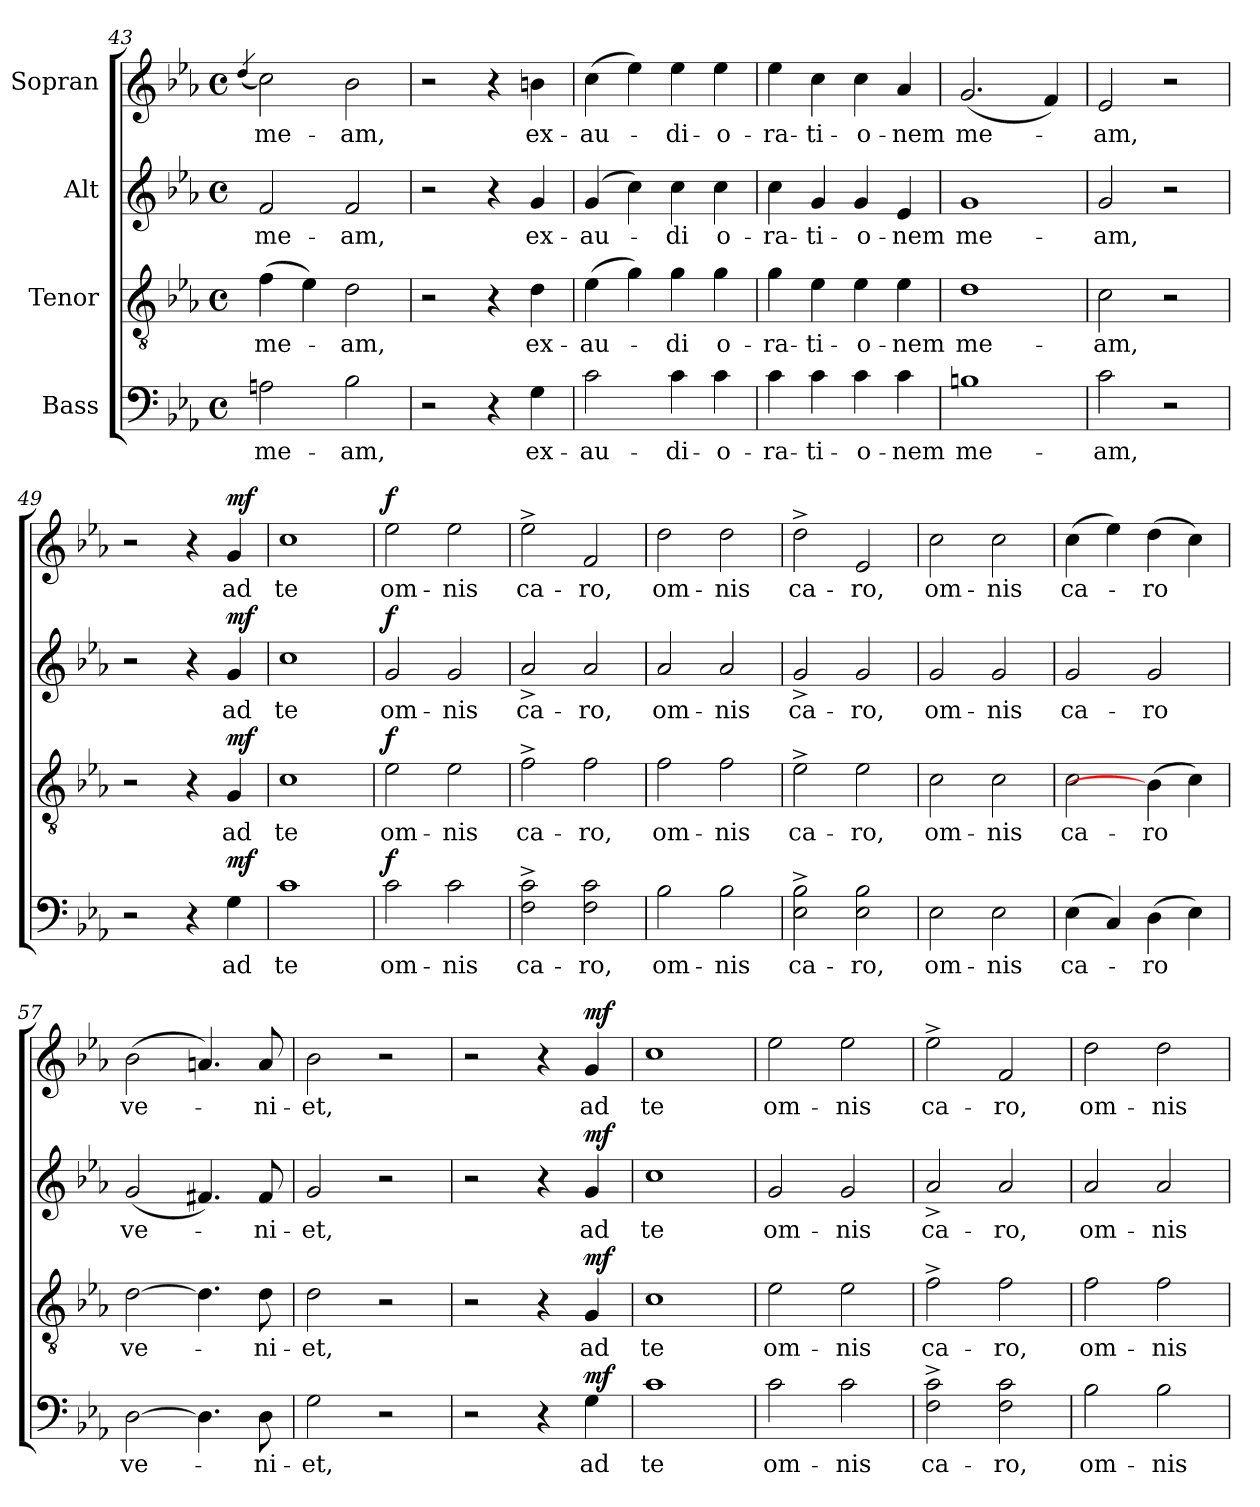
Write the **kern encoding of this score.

**kern	**text	**dynam	**kern	**text	**dynam	**kern	**text	**dynam	**kern	**text	**dynam
*part4	*part4	*part4	*part3	*part3	*part3	*part2	*part2	*part2	*part1	*part1	*part1
*staff4	*staff4	*staff4	*staff3	*staff3	*staff3	*staff2	*staff2	*staff2	*staff1	*staff1	*staff1
*I"Bass	*	*	*I"Tenor	*	*	*I"Alt	*	*	*I"Sopran	*	*
!!LO:PB:g=z
*clefF4	*	*	*clefGv2	*	*	*clefG2	*	*	*clefG2	*	*
*k[b-e-a-]	*	*	*k[b-e-a-]	*	*	*k[b-e-a-]	*	*	*k[b-e-a-]	*	*
*c:	*	*	*c:	*	*	*c:	*	*	*c:	*	*
*M4/4	*	*	*M4/4	*	*	*M4/4	*	*	*M4/4	*	*
*met(c)	*	*	*met(c)	*	*	*met(c)	*	*	*met(c)	*	*
=43	=43	=43	=43	=43	=43	=43	=43	=43	=43	=43	=43
.	.	.	.	.	.	.	.	.	(<4qdd/	.	.
!	!LO:LY:b	!	!	!LO:LY:b	!	!	!LO:LY:b	!	!	!LO:LY:b	!
2An\	me-	.	(>4f\	me-	.	2f/	me-	.	2cc\)	me-	.
.	.	.	4e-\)	.	.	.	.	.	.	.	.
!	!LO:LY:b	!	!	!LO:LY:b	!	!	!LO:LY:b	!	!	!LO:LY:b	!
2B-\	-am,	.	2d\	-am,	.	2f/	-am,	.	2b-\	-am,	.
=44	=44	=44	=44	=44	=44	=44	=44	=44	=44	=44	=44
2r	.	.	2r	.	.	2r	.	.	2r	.	.
4r	.	.	4r	.	.	4r	.	.	4r	.	.
!	!LO:LY:b	!	!	!LO:LY:b	!	!	!LO:LY:b	!	!	!LO:LY:b	!
4G\	ex-	.	4d\	ex-	.	4g/	ex-	.	4bn\	ex-	.
=45	=45	=45	=45	=45	=45	=45	=45	=45	=45	=45	=45
!	!LO:LY:b	!	!	!LO:LY:b	!	!	!LO:LY:b	!	!	!LO:LY:b	!
2c\	-au-	.	(>4e-\	-au-	.	(>4g/	-au-	.	(>4cc\	-au-	.
.	.	.	4g\)	.	.	4cc\)	.	.	4ee-\)	.	.
!	!LO:LY:b	!	!	!LO:LY:b	!	!	!LO:LY:b	!	!	!LO:LY:b	!
4c\	-di-	.	4g\	-di	.	4cc\	-di	.	4ee-\	-di-	.
!	!LO:LY:b	!	!	!LO:LY:b	!	!	!LO:LY:b	!	!	!LO:LY:b	!
4c\	-o-	.	4g\	o-	.	4cc\	o-	.	4ee-\	-o-	.
=46	=46	=46	=46	=46	=46	=46	=46	=46	=46	=46	=46
!	!LO:LY:b	!	!	!LO:LY:b	!	!	!LO:LY:b	!	!	!LO:LY:b	!
4c\	-ra-	.	4g\	-ra-	.	4cc\	-ra-	.	4ee-\	-ra-	.
!	!LO:LY:b	!	!	!LO:LY:b	!	!	!LO:LY:b	!	!	!LO:LY:b	!
4c\	-ti-	.	4e-\	-ti-	.	4g/	-ti-	.	4cc\	-ti-	.
!	!LO:LY:b	!	!	!LO:LY:b	!	!	!LO:LY:b	!	!	!LO:LY:b	!
4c\	-o-	.	4e-\	-o-	.	4g/	-o-	.	4cc\	-o-	.
!	!LO:LY:b	!	!	!LO:LY:b	!	!	!LO:LY:b	!	!	!LO:LY:b	!
4c\	-nem	.	4e-\	-nem	.	4e-/	-nem	.	4a-/	-nem	.
=47	=47	=47	=47	=47	=47	=47	=47	=47	=47	=47	=47
!	!LO:LY:b	!	!	!LO:LY:b	!	!	!LO:LY:b	!	!	!LO:LY:b	!
1Bn	me-	.	1d	me-	.	1g	me-	.	(<2.g/	me-	.
.	.	.	.	.	.	.	.	.	4f/)	.	.
=48	=48	=48	=48	=48	=48	=48	=48	=48	=48	=48	=48
!	!LO:LY:b	!	!	!LO:LY:b	!	!	!LO:LY:b	!	!	!LO:LY:b	!
2c\	-am,	.	2c\	-am,	.	2g/	-am,	.	2e-/	-am,	.
2r	.	.	2r	.	.	2r	.	.	2r	.	.
!!LO:PB:g=z
=49	=49	=49	=49	=49	=49	=49	=49	=49	=49	=49	=49
2r	.	.	2r	.	.	2r	.	.	2r	.	.
4r	.	.	4r	.	.	4r	.	.	4r	.	.
!	!LO:LY:b	!LO:DY:a	!	!LO:LY:b	!LO:DY:a	!	!LO:LY:b	!LO:DY:a	!	!LO:LY:b	!LO:DY:a
4G\	ad	mf	4G/	ad	mf	4g/	ad	mf	4g/	ad	mf
=50	=50	=50	=50	=50	=50	=50	=50	=50	=50	=50	=50
!	!LO:LY:b	!	!	!LO:LY:b	!	!	!LO:LY:b	!	!	!LO:LY:b	!
1c	te	.	1c	te	.	1cc	te	.	1cc	te	.
=51	=51	=51	=51	=51	=51	=51	=51	=51	=51	=51	=51
!	!LO:LY:b	!LO:DY:a	!	!LO:LY:b	!LO:DY:a	!	!LO:LY:b	!LO:DY:a	!	!LO:LY:b	!LO:DY:a
2c\	om-	f	2e-\	om-	f	2g/	om-	f	2ee-\	om-	f
!	!LO:LY:b	!	!	!LO:LY:b	!	!	!LO:LY:b	!	!	!LO:LY:b	!
2c\	-nis	.	2e-\	-nis	.	2g/	-nis	.	2ee-\	-nis	.
=52	=52	=52	=52	=52	=52	=52	=52	=52	=52	=52	=52
!	!LO:LY:b	!	!	!LO:LY:b	!	!	!LO:LY:b	!	!	!LO:LY:b	!
2F\^ 2c\^	ca-	.	2f^\	ca-	.	2a-^/	ca-	.	2ee-^\	ca-	.
!	!LO:LY:b	!	!	!LO:LY:b	!	!	!LO:LY:b	!	!	!LO:LY:b	!
2F\ 2c\	-ro,	.	2f\	-ro,	.	2a-/	-ro,	.	2f/	-ro,	.
=53	=53	=53	=53	=53	=53	=53	=53	=53	=53	=53	=53
!	!LO:LY:b	!	!	!LO:LY:b	!	!	!LO:LY:b	!	!	!LO:LY:b	!
2B-\	om-	.	2f\	om-	.	2a-/	om-	.	2dd\	om-	.
!	!LO:LY:b	!	!	!LO:LY:b	!	!	!LO:LY:b	!	!	!LO:LY:b	!
2B-\	-nis	.	2f\	-nis	.	2a-/	-nis	.	2dd\	-nis	.
=54	=54	=54	=54	=54	=54	=54	=54	=54	=54	=54	=54
!	!LO:LY:b	!	!	!LO:LY:b	!	!	!LO:LY:b	!	!	!LO:LY:b	!
2E-\^ 2B-\^	ca-	.	2e-^\	ca-	.	2g^/	ca-	.	2dd^\	ca-	.
!	!LO:LY:b	!	!	!LO:LY:b	!	!	!LO:LY:b	!	!	!LO:LY:b	!
2E-\ 2B-\	-ro,	.	2e-\	-ro,	.	2g/	-ro,	.	2e-/	-ro,	.
=55	=55	=55	=55	=55	=55	=55	=55	=55	=55	=55	=55
!	!LO:LY:b	!	!	!LO:LY:b	!	!	!LO:LY:b	!	!	!LO:LY:b	!
2E-\	om-	.	2c\	om-	.	2g/	om-	.	2cc\	om-	.
!	!LO:LY:b	!	!	!LO:LY:b	!	!	!LO:LY:b	!	!	!LO:LY:b	!
2E-\	-nis	.	2c\	-nis	.	2g/	-nis	.	2cc\	-nis	.
!!LO:LB:g=z
=56	=56	=56	=56	=56	=56	=56	=56	=56	=56	=56	=56
!	!LO:LY:b	!	!	!LO:LY:b	!	!	!LO:LY:b	!	!	!LO:LY:b	!
(>4E-\	ca-	.	2c\	ca-	.	2g/	ca-	.	(>4cc\	ca-	.
4C/)	.	.	.	.	.	.	.	.	4ee-\)	.	.
!	!LO:LY:b	!	!	!LO:LY:b	!	!	!LO:LY:b	!	!	!LO:LY:b	!
(>4D\	-ro	.	(>4B\]	-ro	.	2g/	-ro	.	(>4dd\	-ro	.
4E-\)	.	.	4c\)	.	.	.	.	.	4cc\)	.	.
=57	=57	=57	=57	=57	=57	=57	=57	=57	=57	=57	=57
!	!LO:LY:b	!	!	!LO:LY:b	!	!	!LO:LY:b	!	!	!LO:LY:b	!
[2D\	ve-	.	[2d\	ve-	.	(<2g/	ve-	.	(>2b-\	ve-	.
4.D\]	.	.	4.d\]	.	.	4.f#X/)	.	.	4.an/)	.	.
!	!LO:LY:b	!	!	!LO:LY:b	!	!	!LO:LY:b	!	!	!LO:LY:b	!
8D\	-ni-	.	8d\	-ni-	.	8f#/	-ni-	.	8a/	-ni-	.
=58	=58	=58	=58	=58	=58	=58	=58	=58	=58	=58	=58
!	!LO:LY:b	!	!	!LO:LY:b	!	!	!LO:LY:b	!	!	!LO:LY:b	!
2G\	-et,	.	2d\	-et,	.	2g/	-et,	.	2b-\	-et,	.
2r	.	.	2r	.	.	2r	.	.	2r	.	.
=59	=59	=59	=59	=59	=59	=59	=59	=59	=59	=59	=59
2r	.	.	2r	.	.	2r	.	.	2r	.	.
4r	.	.	4r	.	.	4r	.	.	4r	.	.
!	!LO:LY:b	!LO:DY:a	!	!LO:LY:b	!LO:DY:a	!	!LO:LY:b	!LO:DY:a	!	!LO:LY:b	!LO:DY:a
4G\	ad	mf	4G/	ad	mf	4g/	ad	mf	4g/	ad	mf
=60	=60	=60	=60	=60	=60	=60	=60	=60	=60	=60	=60
!	!LO:LY:b	!	!	!LO:LY:b	!	!	!LO:LY:b	!	!	!LO:LY:b	!
1c	te	.	1c	te	.	1cc	te	.	1cc	te	.
=61	=61	=61	=61	=61	=61	=61	=61	=61	=61	=61	=61
!	!LO:LY:b	!	!	!LO:LY:b	!	!	!LO:LY:b	!	!	!LO:LY:b	!
2c\	om-	.	2e-\	om-	.	2g/	om-	.	2ee-\	om-	.
!	!LO:LY:b	!	!	!LO:LY:b	!	!	!LO:LY:b	!	!	!LO:LY:b	!
2c\	-nis	.	2e-\	-nis	.	2g/	-nis	.	2ee-\	-nis	.
=62	=62	=62	=62	=62	=62	=62	=62	=62	=62	=62	=62
!	!LO:LY:b	!	!	!LO:LY:b	!	!	!LO:LY:b	!	!	!LO:LY:b	!
2F\^ 2c\^	ca-	.	2f^\	ca-	.	2a-^/	ca-	.	2ee-^\	ca-	.
!	!LO:LY:b	!	!	!LO:LY:b	!	!	!LO:LY:b	!	!	!LO:LY:b	!
2F\ 2c\	-ro,	.	2f\	-ro,	.	2a-/	-ro,	.	2f/	-ro,	.
!!LO:PB:g=z
=63	=63	=63	=63	=63	=63	=63	=63	=63	=63	=63	=63
!	!LO:LY:b	!	!	!LO:LY:b	!	!	!LO:LY:b	!	!	!LO:LY:b	!
2B-\	om-	.	2f\	om-	.	2a-/	om-	.	2dd\	om-	.
!	!LO:LY:b	!	!	!LO:LY:b	!	!	!LO:LY:b	!	!	!LO:LY:b	!
2B-\	-nis	.	2f\	-nis	.	2a-/	-nis	.	2dd\	-nis	.
=	=	=	=	=	=	=	=	=	=	=	=
*-	*-	*-	*-	*-	*-	*-	*-	*-	*-	*-	*-
